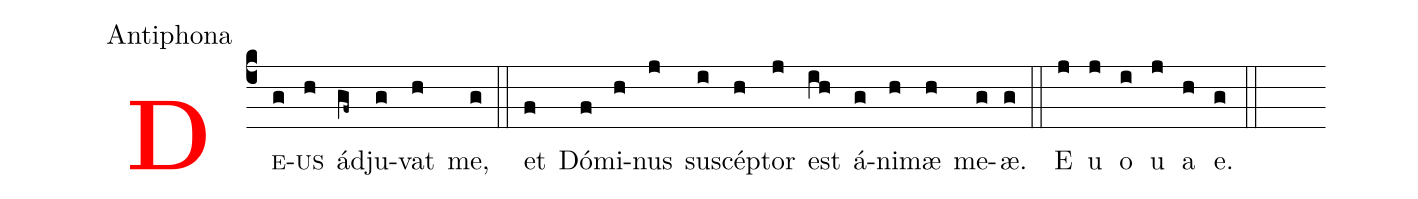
office-part: Antiphona;
%%
<v>\bf\textcolor{red}{D}</v><v>\sc{e}</v>(c4g)<v>\sc{us}</v>(h) ád(gf~)ju(g)vat(h) me,(g) (::)
et(f) Dó(f)mi(h)nus(j) sus(i)cép(h)tor(j) est(ih) á(g)ni(h)mæ(h) me(g)æ.(g) (::)
E(j) u(j) o(i) u(j) a(h) e.(g) (::)
